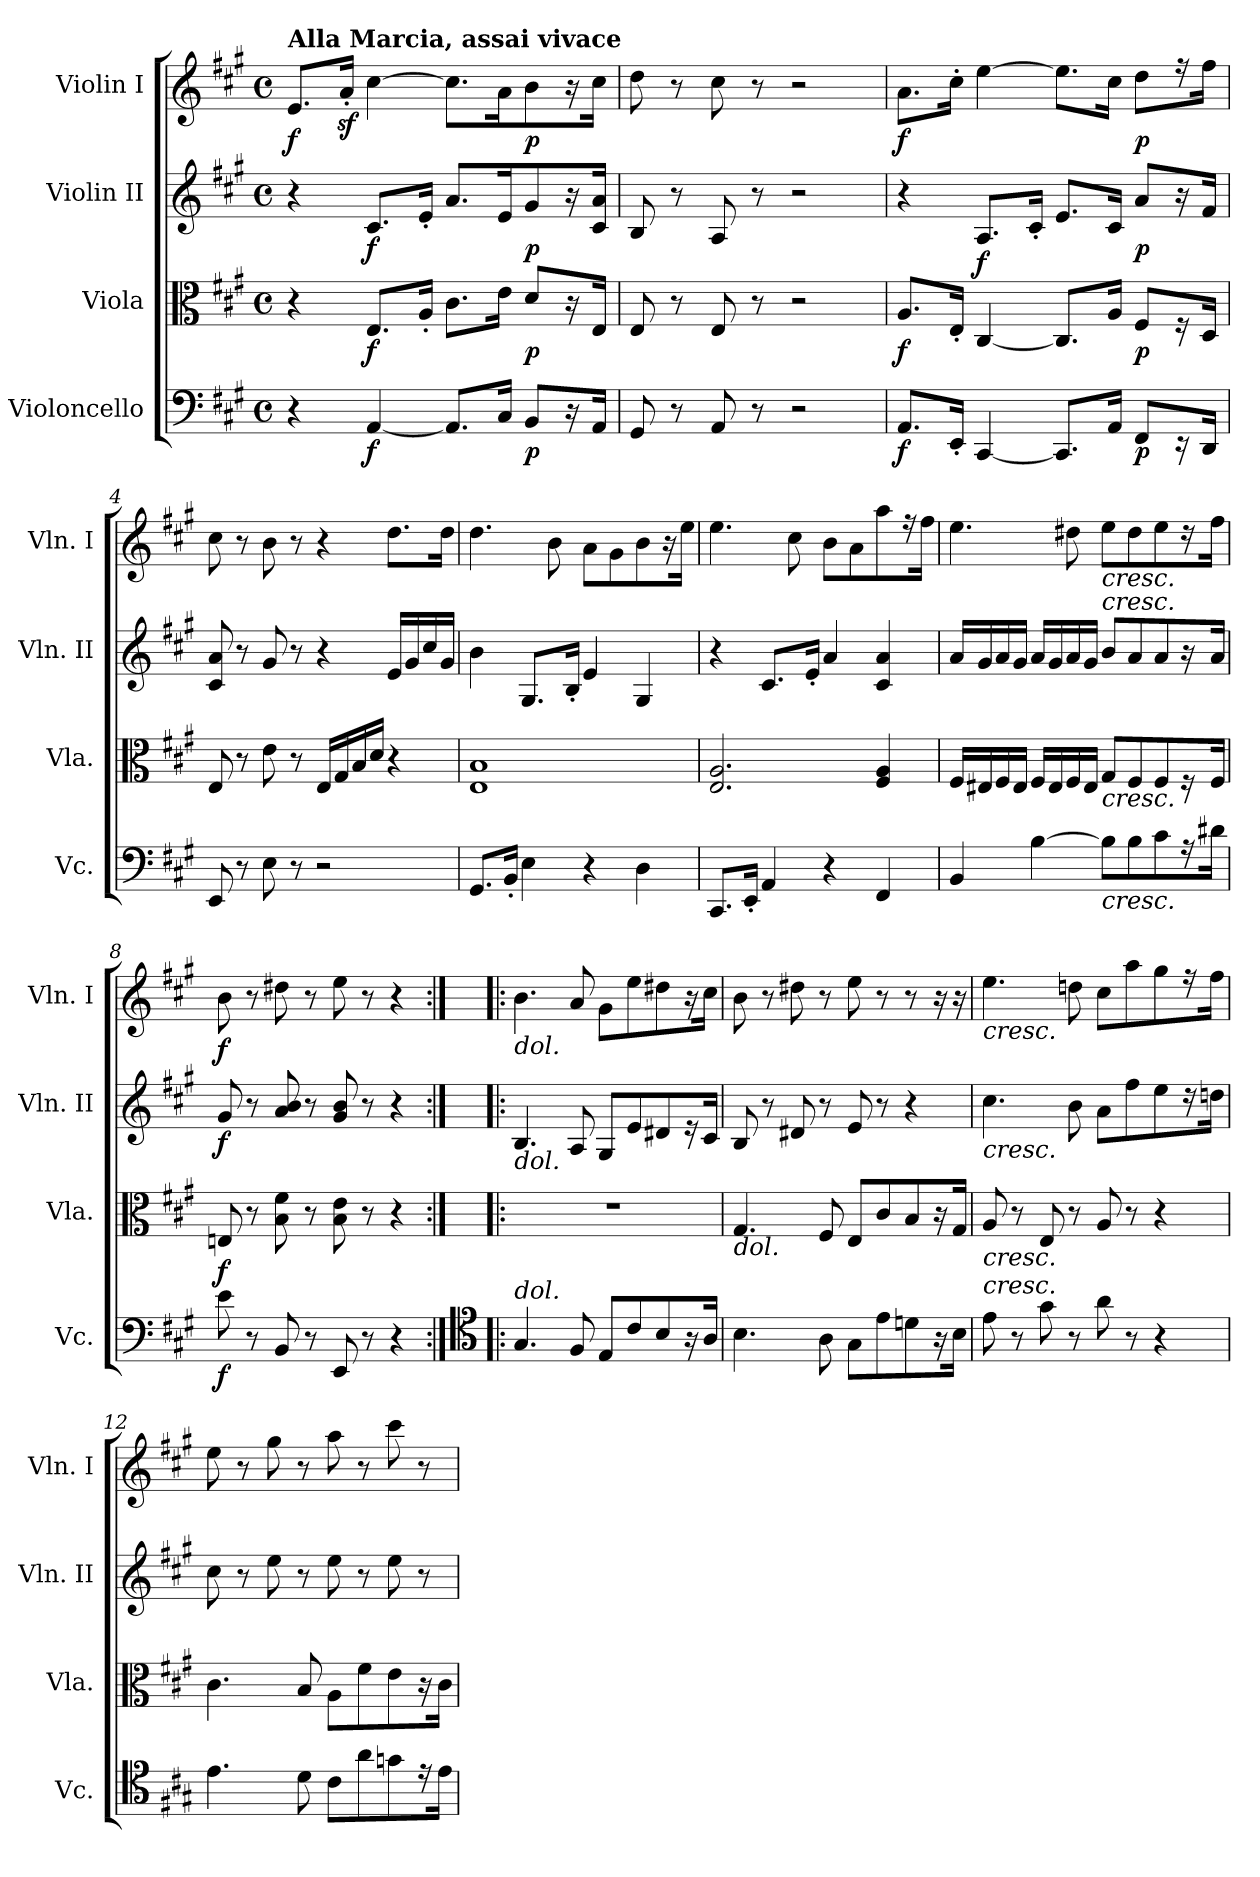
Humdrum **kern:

**kern	**dynam	**kern	**dynam	**kern	**dynam	**kern	**dynam
*part4	*part4	*part3	*part3	*part2	*part2	*part1	*part1
*staff4	*staff4	*staff3	*staff3	*staff2	*staff2	*staff1	*staff1
*I"Violoncello	*	*I"Viola	*	*I"Violin II	*	*I"Violin I	*
*I'Vc.	*	*I'Vla.	*	*I'Vln. II	*	*I'Vln. I	*
*clefF4	*	*clefC3	*	*clefG2	*	*clefG2	*
*k[f#c#g#]	*	*k[f#c#g#]	*	*k[f#c#g#]	*	*k[f#c#g#]	*
*M4/4	*	*M4/4	*	*M4/4	*	*M4/4	*
*met(c)	*	*met(c)	*	*met(c)	*	*met(c)	*
=1	=1	=1	=1	=1	=1	=1	=1
!	!	!	!	!	!	!LO:TX:a:B:t=Alla Marcia, assai vivace	!
!	!	!	!	!	!	!	!LO:DY:b
4r	.	4r	.	4r	.	8.e/L	f
.	.	.	.	.	.	16az<'/Jk	.
!	!LO:DY:b	!	!LO:DY:b	!	!LO:DY:b	!	!
[4AA/	f	8.E/L	f	8.c#/L	f	[4cc#\	.
.	.	16A'/Jk	.	16e'/Jk	.	.	.
8.AA/L]	.	8.c#\L	.	8.a/L	.	8.cc#\L]	.
16C#/Jk	.	16e\Jk	.	16e/K	.	16a\K	.
!	!LO:DY:b	!	!LO:DY:b	!	!LO:DY:b	!	!LO:DY:b
8BB/L	p	8d/L	p	8g#/	p	8b\	p
16r	.	16r	.	16r	.	16r	.
16AA/Jk	.	16E/Jk	.	16c#/ 16a/Jk	.	16cc#\Jk	.
=2	=2	=2	=2	=2	=2	=2	=2
8GG#/	.	8E/	.	8B/	.	8dd\	.
8r	.	8r	.	8r	.	8r	.
8AA/	.	8E/	.	8A/	.	8cc#\	.
8r	.	8r	.	8r	.	8r	.
2r	.	2r	.	2r	.	2r	.
=3	=3	=3	=3	=3	=3	=3	=3
!	!LO:DY:b	!	!LO:DY:b	!	!	!	!LO:DY:b
8.AA/L	f	8.A/L	f	4r	.	8.a\L	f
16EE'/Jk	.	16E'/Jk	.	.	.	16cc#'\Jk	.
!	!	!	!LO:DY:a	!	!	!	!
[4CC#/	.	[4C#/	f	8.A/L	.	[4ee\	.
.	.	.	.	16c#'/Jk	.	.	.
8.CC#/L]	.	8.C#/L]	.	8.e/L	.	8.ee\L]	.
16AA/Jk	.	16A/Jk	.	16c#/Jk	.	16cc#\Jk	.
!	!LO:DY:b	!	!LO:DY:b	!	!LO:DY:b	!	!LO:DY:b
8FF#/L	p	8F#/L	p	8a/L	p	8dd\L	p
16r	.	16r	.	16r	.	16r	.
16DD/Jk	.	16D/Jk	.	16f#/Jk	.	16ff#\Jk	.
=4	=4	=4	=4	=4	=4	=4	=4
8EE/	.	8E/	.	8c#/ 8a/	.	8cc#\	.
8r	.	8r	.	8r	.	8r	.
8E\	.	8e\	.	8g#/	.	8b\	.
8r	.	8r	.	8r	.	8r	.
2r	.	16E/LL	.	4r	.	4r	.
.	.	16G#/	.	.	.	.	.
.	.	16B/	.	.	.	.	.
.	.	16d/JJ	.	.	.	.	.
.	.	4r	.	16e/LL	.	8.dd\L	.
.	.	.	.	16g#/	.	.	.
.	.	.	.	16cc#/	.	.	.
.	.	.	.	16g#/JJ	.	16dd\Jk	.
=5	=5	=5	=5	=5	=5	=5	=5
8.GG#/L	.	1E 1B	.	4b\	.	4.dd\	.
16BB'/Jk	.	.	.	.	.	.	.
4E\	.	.	.	8.G#/L	.	.	.
.	.	.	.	.	.	8b\	.
.	.	.	.	16B'/Jk	.	.	.
4r	.	.	.	4e/	.	8a\L	.
.	.	.	.	.	.	8g#\	.
4D\	.	.	.	4G#/	.	8b\	.
.	.	.	.	.	.	16r	.
.	.	.	.	.	.	16ee\Jk	.
=6	=6	=6	=6	=6	=6	=6	=6
8.CC#/L	.	2.E/ 2.A/	.	4r	.	4.ee\	.
16EE'/Jk	.	.	.	.	.	.	.
4AA/	.	.	.	8.c#/L	.	.	.
.	.	.	.	.	.	8cc#\	.
.	.	.	.	16e'/Jk	.	.	.
4r	.	.	.	4a/	.	8b\L	.
.	.	.	.	.	.	8a\	.
4FF#/	.	4F#/ 4A/	.	4c#/ 4a/	.	8aa\	.
.	.	.	.	.	.	16r	.
.	.	.	.	.	.	16ff#\Jk	.
=7	=7	=7	=7	=7	=7	=7	=7
4BB/	.	16F#/LL	.	16a/LL	.	4.ee\	.
.	.	16E#X/	.	16g#/	.	.	.
.	.	16F#/	.	16a/	.	.	.
.	.	16E#/JJ	.	16g#/JJ	.	.	.
[4B\	.	16F#/LL	.	16a/LL	.	.	.
.	.	16E#/	.	16g#/	.	.	.
.	.	16F#/	.	16a/	.	8dd#X\	.
.	.	16E#/JJ	.	16g#/JJ	.	.	.
!	!	!	!	!	!	!LO:TX:b:i:t=cresc.	!
!	!	!	!	!LO:TX:a:i:t=cresc.	!	!	!
!	!	!LO:TX:b:i:t=cresc.	!	!	!	!	!
!LO:TX:b:i:t=cresc.	!	!	!	!	!	!	!
8B\L]	.	8G#/L	.	8b/L	.	8ee\L	.
8B\	.	8F#/	.	8a/	.	8dd#\	.
8c#\	.	8F#/	.	8a/	.	8ee\	.
16r	.	16r	.	16r	.	16r	.
16d#X\Jk	.	16F#/Jk	.	16a/Jk	.	16ff#\Jk	.
=8	=8	=8	=8	=8	=8	=8	=8
!	!LO:DY:b	!	!LO:DY:b	!	!LO:DY:b	!	!LO:DY:b
8e\	f	8En/	f	8g#/	f	8b\	f
8r	.	8r	.	8r	.	8r	.
8BB/	.	8B\ 8f#\	.	8a/ 8b/	.	8dd#X\	.
8r	.	8r	.	8r	.	8r	.
8EE/	.	8B\ 8e\	.	8g#/ 8b/	.	8ee\	.
8r	.	8r	.	8r	.	8r	.
4r	.	4r	.	4r	.	4r	.
=9:|!|:	=9:|!|:	=9:|!|:	=9:|!|:	=9:|!|:	=9:|!|:	=9:|!|:	=9:|!|:
*clefC4	*	*	*	*	*	*	*
!	!	!	!	!	!	!LO:TX:b:i:t=dol.	!
!	!	!	!	!LO:TX:b:i:t=dol.	!	!	!
!LO:TX:a:i:t=dol.	!	!	!	!	!	!	!
4.G#/	.	1r	.	4.B/	.	4.b\	.
8F#/	.	.	.	8A/	.	8a/	.
8E/L	.	.	.	8G#/L	.	8g#\L	.
8c#/	.	.	.	8e/	.	8ee\	.
8B/	.	.	.	8d#X/	.	8dd#X\	.
16r	.	.	.	16r	.	16r	.
16A/Jk	.	.	.	16c#/Jk	.	16cc#\Jk	.
=10	=10	=10	=10	=10	=10	=10	=10
!	!	!LO:TX:b:i:t=dol.	!	!	!	!	!
4.B\	.	4.G#/	.	8B/	.	8b\	.
.	.	.	.	8r	.	8r	.
.	.	.	.	8d#X/	.	8dd#X\	.
8A\	.	8F#/	.	8r	.	8r	.
8G#\L	.	8E/L	.	8e/	.	8ee\	.
8e\	.	8c#/	.	8r	.	8r	.
8dn\	.	8B/	.	4r	.	8r	.
16r	.	16r	.	.	.	16r	.
16B\Jk	.	16G#/Jk	.	.	.	16r	.
=11	=11	=11	=11	=11	=11	=11	=11
!	!	!	!	!	!	!LO:TX:b:i:t=cresc.	!
!	!	!	!	!LO:TX:b:i:t=cresc.	!	!	!
!	!	!LO:TX:b:i:t=cresc.	!	!	!	!	!
!LO:TX:a:i:t=cresc.	!	!	!	!	!	!	!
8e\	.	8A/	.	4.cc#\	.	4.ee\	.
8r	.	8r	.	.	.	.	.
8g#\	.	8E/	.	.	.	.	.
8r	.	8r	.	8b\	.	8ddn\	.
8a\	.	8A/	.	8a\L	.	8cc#\L	.
8r	.	8r	.	8ff#\	.	8aa\	.
4r	.	4r	.	8ee\	.	8gg#\	.
.	.	.	.	16r	.	16r	.
.	.	.	.	16ddn\Jk	.	16ff#\Jk	.
=12	=12	=12	=12	=12	=12	=12	=12
4.e\	.	4.c#\	.	8cc#\	.	8ee\	.
.	.	.	.	8r	.	8r	.
.	.	.	.	8ee\	.	8gg#\	.
8d\	.	8B/	.	8r	.	8r	.
8c#\L	.	8A\L	.	8ee\	.	8aa\	.
8a\	.	8f#\	.	8r	.	8r	.
8gn\	.	8e\	.	8ee\	.	8ccc#\	.
16r	.	16r	.	8r	.	8r	.
16e\Jk	.	16c#\Jk	.	.	.	.	.
=	=	=	=	=	=	=	=
*-	*-	*-	*-	*-	*-	*-	*-
